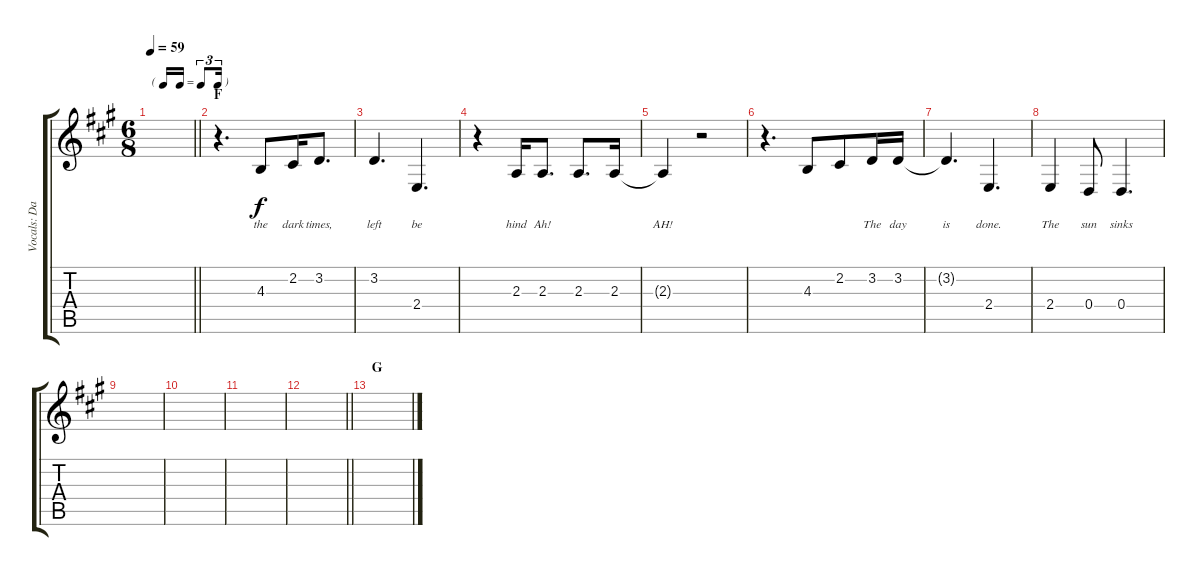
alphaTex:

\track ("Vocals: David Gilmour" "Vocals: Da") {instrument synthbrass2}
\staff {score tabs}
\tuning (E4 B3 G3 D3 A2 E2) {hide}
\ts (6 8)
\tf triplet16th
\tempo 59
\clef g2
\barLineRight lightlight
\ks a
|
\section ("" "F")
r.4{d} 4.3.8{lyrics (0 "the") lyrics (1 "") lyrics (2 "") lyrics (3 "") lyrics (4 "")} 2.2.16{lyrics (0 "dark") lyrics (1 "") lyrics (2 "") lyrics (3 "") lyrics (4 "")} 3.2.8{d lyrics (0 "times,") lyrics (1 "") lyrics (2 "") lyrics (3 "") lyrics (4 "")} |
3.2.4{d lyrics (0 "left") lyrics (1 "") lyrics (2 "") lyrics (3 "") lyrics (4 "")} 2.4.4{d lyrics (0 "be") lyrics (1 "") lyrics (2 "") lyrics (3 "") lyrics (4 "")} |
r.4 2.3.16{lyrics (0 "hind") lyrics (1 "") lyrics (2 "") lyrics (3 "") lyrics (4 "")} 2.3.8{d lyrics (0 "Ah!") lyrics (1 "") lyrics (2 "") lyrics (3 "") lyrics (4 "")} 2.3.8{d lyrics (0 "") lyrics (1 "") lyrics (2 "") lyrics (3 "") lyrics (4 "")} 2.3.16{lyrics (0 "") lyrics (1 "") lyrics (2 "") lyrics (3 "") lyrics (4 "")} |
2.3{t}.4{lyrics (0 "AH!") lyrics (1 "") lyrics (2 "") lyrics (3 "") lyrics (4 "")} r.2 |
r.4{d} 4.3.8{lyrics (0 "") lyrics (1 "") lyrics (2 "") lyrics (3 "") lyrics (4 "")} 2.2.8{lyrics (0 "") lyrics (1 "") lyrics (2 "") lyrics (3 "") lyrics (4 "")} 3.2.16{lyrics (0 "The") lyrics (1 "") lyrics (2 "") lyrics (3 "") lyrics (4 "")} 3.2.16{lyrics (0 "day") lyrics (1 "") lyrics (2 "") lyrics (3 "") lyrics (4 "")} |
3.2{t}.4{d lyrics (0 "is") lyrics (1 "") lyrics (2 "") lyrics (3 "") lyrics (4 "")} 2.4.4{d lyrics (0 "done.") lyrics (1 "") lyrics (2 "") lyrics (3 "") lyrics (4 "")} |
2.4.4{lyrics (0 "The") lyrics (1 "") lyrics (2 "") lyrics (3 "") lyrics (4 "")} 0.4.8{lyrics (0 "sun") lyrics (1 "") lyrics (2 "") lyrics (3 "") lyrics (4 "")} 0.4.4{d lyrics (0 "sinks") lyrics (1 "") lyrics (2 "") lyrics (3 "") lyrics (4 "")} |
|
|
|
\barLineRight lightlight
|
\section ("" "G")
